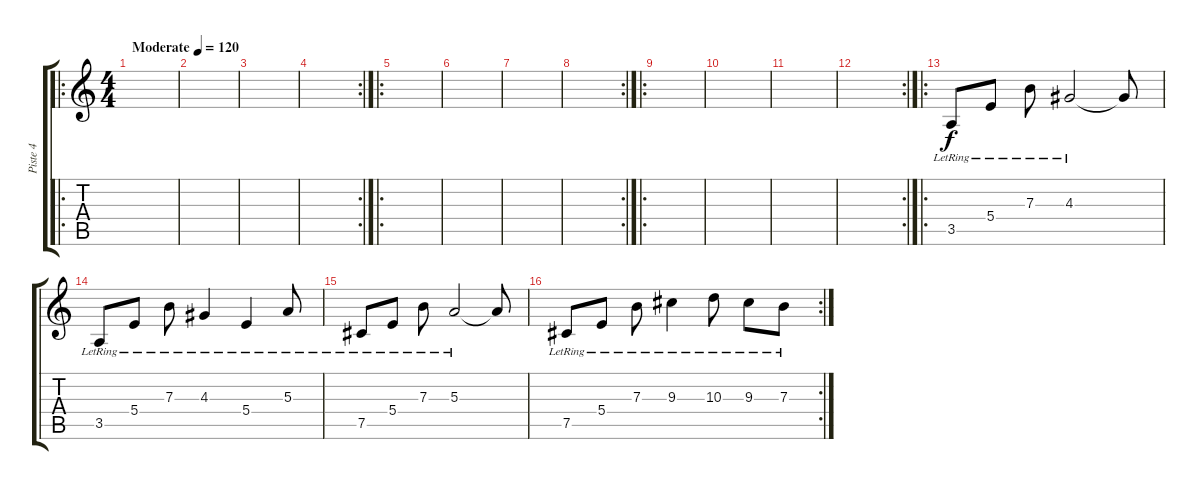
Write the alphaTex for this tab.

\track ("Piste 4" "Piste 4") {instrument acousticguitarsteel}
\staff {score tabs}
\tuning (Db4 Ab3 E3 B2 Gb2 Db2) {hide}
\ro
\ts (4 4)
\tempo (120 "Moderate")
\clef g2
\ks c
|
|
|
\rc 2
|
\ro
|
|
|
\rc 2
|
\ro
|
|
|
\rc 2
|
\ro
3.5{lr}.8 5.4{lr}.8 7.3{lr}.8 4.3{lr}.2 4.3{t}.8 |
3.5{lr}.8 5.4{lr}.8 7.3{lr}.8 4.3{lr}.4 5.4{lr}.4 5.3{lr}.8 |
7.5{lr}.8 5.4{lr}.8 7.3{lr}.8 5.3{lr}.2 5.3{t}.8 |
\rc 2
7.5{lr}.8 5.4{lr}.8 7.3{lr}.8 9.3{lr}.4 10.3{lr}.8 9.3{lr}.8 7.3{lr}.8
